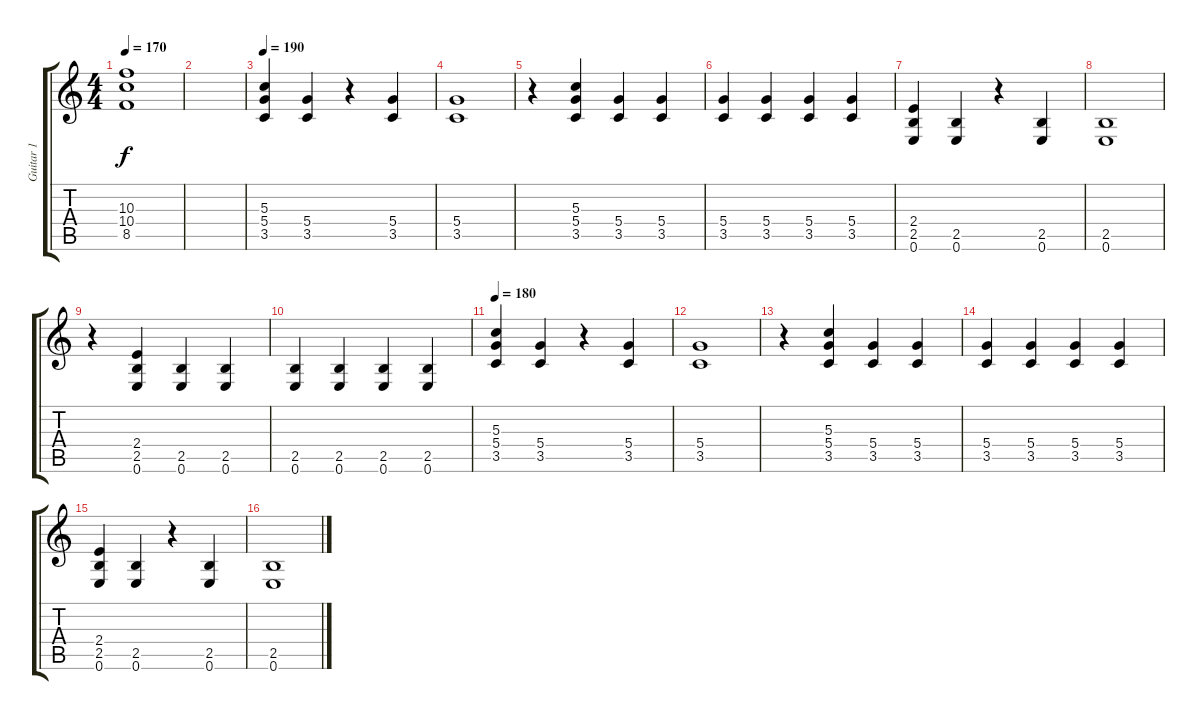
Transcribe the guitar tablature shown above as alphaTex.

\track ("Guitar 1" "Guitar 1") {instrument overdrivenguitar}
\staff {score tabs}
\tuning (E4 B3 G3 D3 A2 E2) {hide}
\ts (4 4)
\tempo 170
\clef g2
\ks c
(10.3{t} 10.4{t} 8.5{t}).1{dy f} |
|
\tempo 190
(5.3 5.4 3.5).4 (5.4 3.5).4 r.4 (5.4 3.5).4 |
(5.4 3.5).1 |
r.4 (5.3 5.4 3.5).4 (5.4 3.5).4 (5.4 3.5).4 |
(5.4 3.5).4 (5.4 3.5).4 (5.4 3.5).4 (5.4 3.5).4 |
(2.4 2.5 0.6).4 (2.5 0.6).4 r.4 (2.5 0.6).4 |
(2.5 0.6).1 |
r.4 (2.4 2.5 0.6).4 (2.5 0.6).4 (2.5 0.6).4 |
(2.5 0.6).4 (2.5 0.6).4 (2.5 0.6).4 (2.5 0.6).4 |
\tempo 180
(5.3 5.4 3.5).4 (5.4 3.5).4 r.4 (5.4 3.5).4 |
(5.4 3.5).1 |
r.4 (5.3 5.4 3.5).4 (5.4 3.5).4 (5.4 3.5).4 |
(5.4 3.5).4 (5.4 3.5).4 (5.4 3.5).4 (5.4 3.5).4 |
(2.4 2.5 0.6).4 (2.5 0.6).4 r.4 (2.5 0.6).4 |
(2.5 0.6).1
